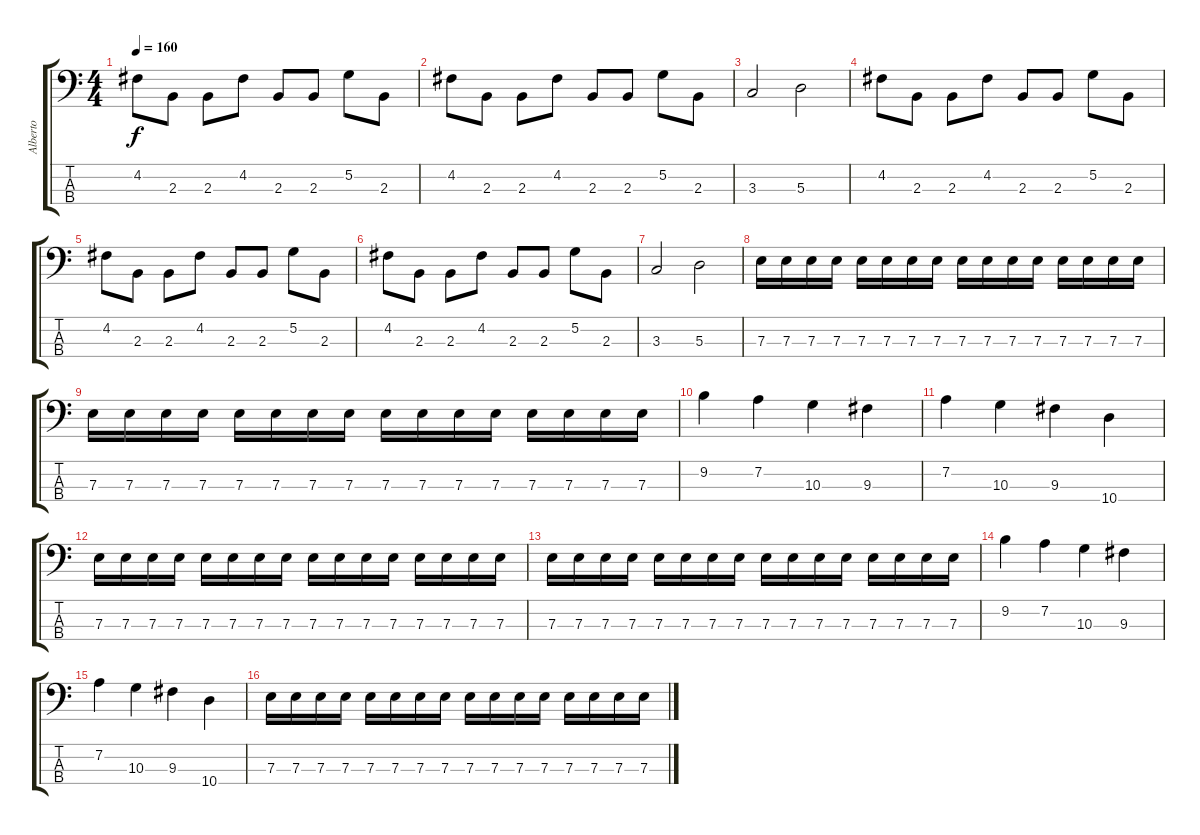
\track ("Alberto" "Alberto") {instrument slapbass1}
\staff {score tabs}
\tuning (G2 D2 A1 E1) {hide}
\ts (4 4)
\tempo 160
\clef f4
\ks c
4.2.8{dy f} 2.3.8 2.3.8 4.2.8 2.3.8 2.3.8 5.2.8 2.3.8 |
4.2.8 2.3.8 2.3.8 4.2.8 2.3.8 2.3.8 5.2.8 2.3.8 |
3.3.2 5.3.2 |
4.2.8 2.3.8 2.3.8 4.2.8 2.3.8 2.3.8 5.2.8 2.3.8 |
4.2.8 2.3.8 2.3.8 4.2.8 2.3.8 2.3.8 5.2.8 2.3.8 |
4.2.8 2.3.8 2.3.8 4.2.8 2.3.8 2.3.8 5.2.8 2.3.8 |
3.3.2 5.3.2 |
7.3.16 7.3.16 7.3.16 7.3.16 7.3.16 7.3.16 7.3.16 7.3.16 7.3.16 7.3.16 7.3.16 7.3.16 7.3.16 7.3.16 7.3.16 7.3.16 |
7.3.16 7.3.16 7.3.16 7.3.16 7.3.16 7.3.16 7.3.16 7.3.16 7.3.16 7.3.16 7.3.16 7.3.16 7.3.16 7.3.16 7.3.16 7.3.16 |
9.2.4 7.2.4 10.3.4 9.3.4 |
7.2.4 10.3.4 9.3.4 10.4.4 |
7.3.16 7.3.16 7.3.16 7.3.16 7.3.16 7.3.16 7.3.16 7.3.16 7.3.16 7.3.16 7.3.16 7.3.16 7.3.16 7.3.16 7.3.16 7.3.16 |
7.3.16 7.3.16 7.3.16 7.3.16 7.3.16 7.3.16 7.3.16 7.3.16 7.3.16 7.3.16 7.3.16 7.3.16 7.3.16 7.3.16 7.3.16 7.3.16 |
9.2.4 7.2.4 10.3.4 9.3.4 |
7.2.4 10.3.4 9.3.4 10.4.4 |
7.3.16 7.3.16 7.3.16 7.3.16 7.3.16 7.3.16 7.3.16 7.3.16 7.3.16 7.3.16 7.3.16 7.3.16 7.3.16 7.3.16 7.3.16 7.3.16
